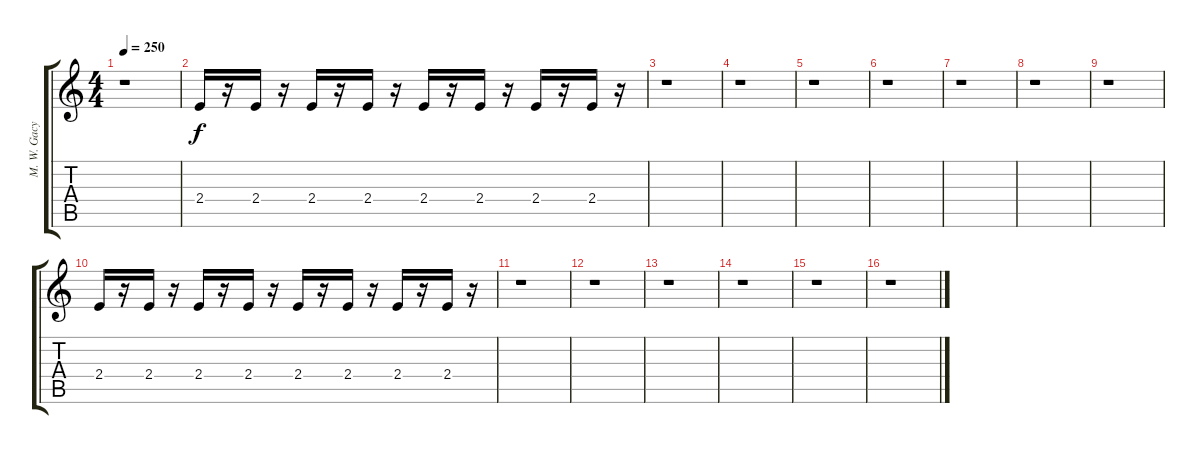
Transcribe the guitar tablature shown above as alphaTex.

\track ("M. W. Gacy" "M. W. Gacy") {instrument synthbass1}
\staff {score tabs}
\tuning (E4 B3 G3 D3 A2 E2) {hide}
\ts (4 4)
\tempo 250
\clef g2
\ks c
r.1{dy f} |
2.4.16 r.16 2.4.16 r.16 2.4.16 r.16 2.4.16 r.16 2.4.16 r.16 2.4.16 r.16 2.4.16 r.16 2.4.16 r.16 |
r.1 |
r.1 |
r.1 |
r.1 |
r.1 |
r.1 |
r.1 |
2.4.16 r.16 2.4.16 r.16 2.4.16 r.16 2.4.16 r.16 2.4.16 r.16 2.4.16 r.16 2.4.16 r.16 2.4.16 r.16 |
r.1 |
r.1 |
r.1 |
r.1 |
r.1 |
r.1
